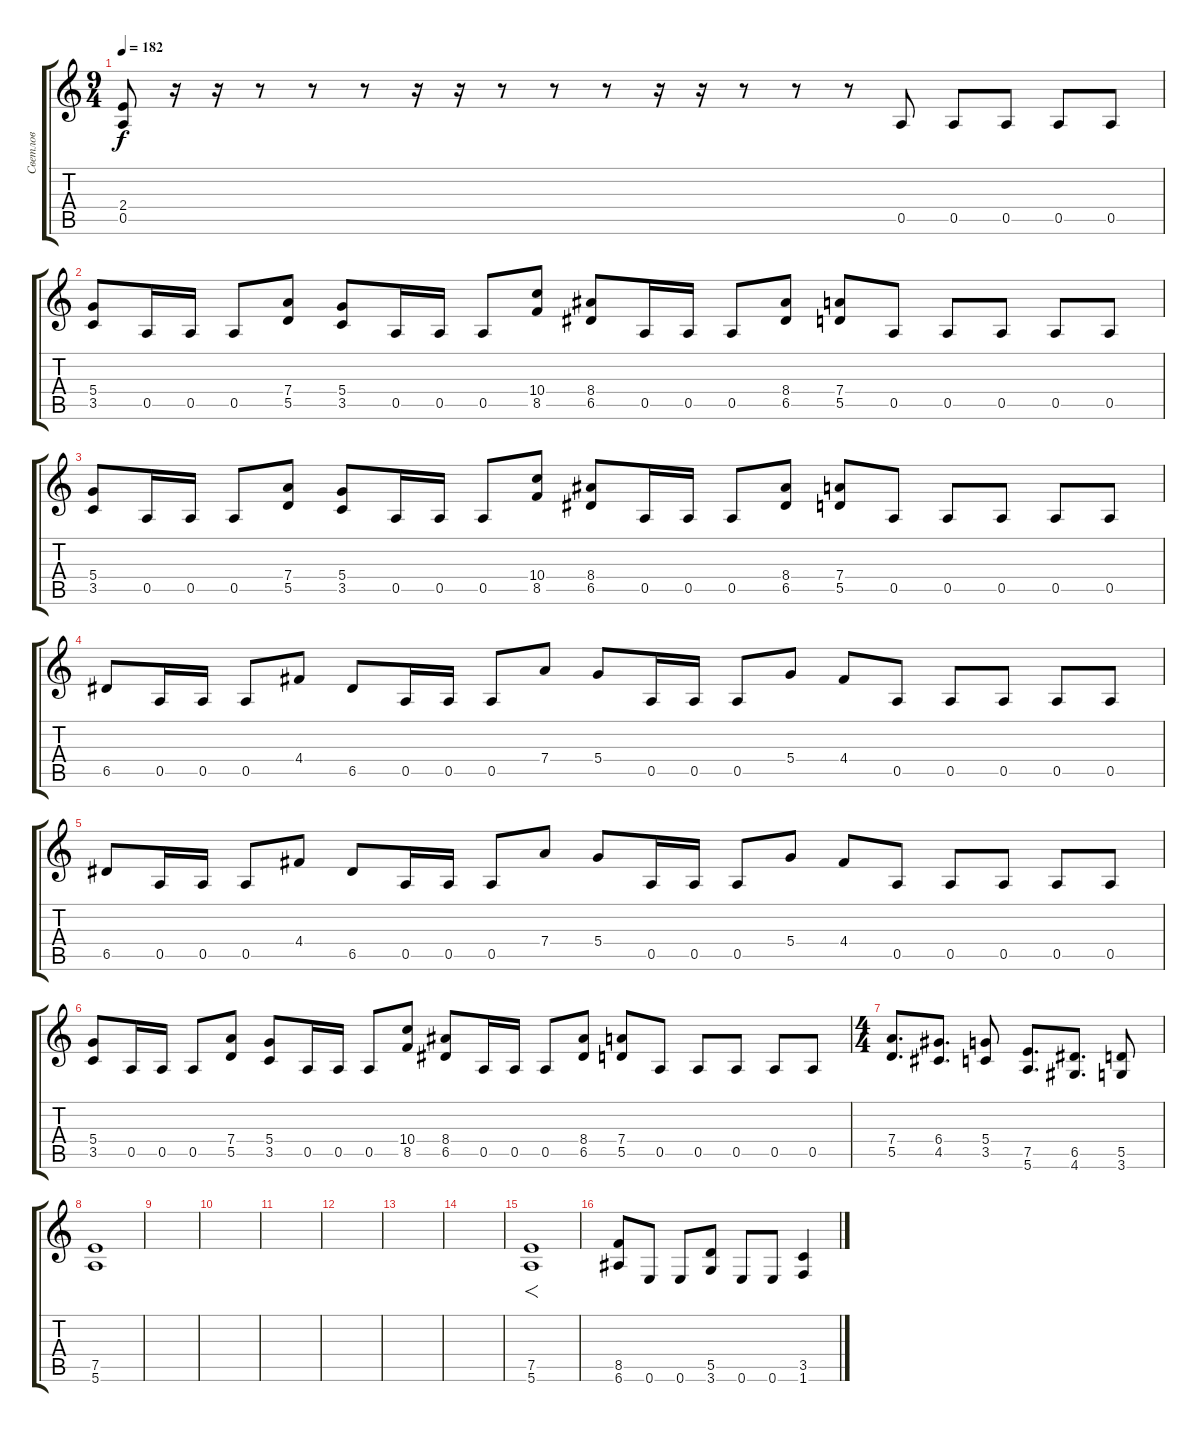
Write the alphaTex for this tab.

\track ("Светлов" "Светлов") {instrument distortionguitar}
\staff {score tabs}
\tuning (E4 B3 G3 D3 A2 E2) {hide}
\ts (9 4)
\tempo 182
\clef g2
\ks c
(2.4 0.5).8{dy f} r.16 r.16 r.8 r.8 r.8 r.16 r.16 r.8 r.8 r.8 r.16 r.16 r.8 r.8 r.8 0.5.8 0.5.8 0.5.8 0.5.8 0.5.8 |
(5.4 3.5).8 0.5.16 0.5.16 0.5.8 (7.4 5.5).8 (5.4 3.5).8 0.5.16 0.5.16 0.5.8 (10.4 8.5).8 (8.4 6.5).8 0.5.16 0.5.16 0.5.8 (8.4 6.5).8 (7.4 5.5).8 0.5.8 0.5.8 0.5.8 0.5.8 0.5.8 |
(5.4 3.5).8 0.5.16 0.5.16 0.5.8 (7.4 5.5).8 (5.4 3.5).8 0.5.16 0.5.16 0.5.8 (10.4 8.5).8 (8.4 6.5).8 0.5.16 0.5.16 0.5.8 (8.4 6.5).8 (7.4 5.5).8 0.5.8 0.5.8 0.5.8 0.5.8 0.5.8 |
6.5.8 0.5.16 0.5.16 0.5.8 4.4.8 6.5.8 0.5.16 0.5.16 0.5.8 7.4.8 5.4.8 0.5.16 0.5.16 0.5.8 5.4.8 4.4.8 0.5.8 0.5.8 0.5.8 0.5.8 0.5.8 |
6.5.8 0.5.16 0.5.16 0.5.8 4.4.8 6.5.8 0.5.16 0.5.16 0.5.8 7.4.8 5.4.8 0.5.16 0.5.16 0.5.8 5.4.8 4.4.8 0.5.8 0.5.8 0.5.8 0.5.8 0.5.8 |
(5.4 3.5).8 0.5.16 0.5.16 0.5.8 (7.4 5.5).8 (5.4 3.5).8 0.5.16 0.5.16 0.5.8 (10.4 8.5).8 (8.4 6.5).8 0.5.16 0.5.16 0.5.8 (8.4 6.5).8 (7.4 5.5).8 0.5.8 0.5.8 0.5.8 0.5.8 0.5.8 |
\ts (4 4)
(7.4 5.5).8{d} (6.4 4.5).8{d} (5.4 3.5).8 (7.5 5.6).8{d} (6.5 4.6).8{d} (5.5 3.6).8 |
(7.5 5.6).1 |
|
|
|
|
|
|
(7.5 5.6).1{f} |
(8.5 6.6).8 0.6.8 0.6.8 (5.5 3.6).8 0.6.8 0.6.8 (3.5 1.6).4
